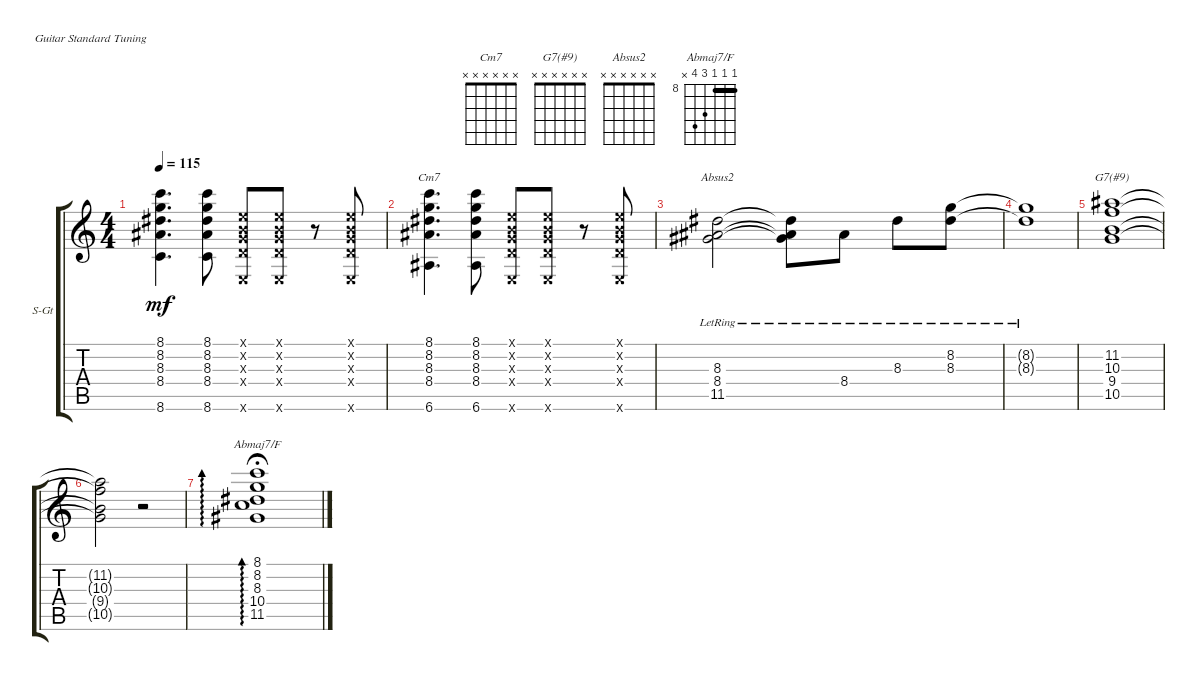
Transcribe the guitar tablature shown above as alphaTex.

\defaultSystemsLayout 4
\bracketExtendMode groupsimilarinstruments
\firstSystemTrackNameOrientation horizontal
\otherSystemsTrackNameOrientation horizontal
\track ("Steel Guitar" "S-Gt") {instrument acousticguitarsteel}
\staff {score tabs}
\tuning (E4 B3 G3 D3 A2 E2)
\chord ("Cm7" x x x x x x)
\chord ("G7(#9)" x x x x x x)
\chord ("Absus2" x x x x x x)
\chord ("Abmaj7/F" 8 8 8 10 11 x) {firstfret 8 showfingering false barre (8 8)}
\ts (4 4)
\tempo 115
\clef g2
\ks c
(8.1 8.2 8.3 8.6 8.4).4{d dy mf} (8.1 8.2 8.4 8.3 8.6).8 (0.1{x} 0.2{x} 0.3{x} 0.4{x} 0.6{x}).8 (0.4{x} 0.3{x} 0.2{x} 0.1{x} 0.6{x}).8 r.8 (0.1{x} 0.2{x} 0.3{x} 0.4{x} 0.6{x}).8 |
(8.1 8.2 8.3 6.6 8.4).4{d ch "Cm7"} (8.1 8.2 8.4 8.3 6.6).8 (0.1{x} 0.2{x} 0.3{x} 0.4{x} 0.6{x}).8 (0.4{x} 0.3{x} 0.2{x} 0.1{x} 0.6{x}).8 r.8 (0.1{x} 0.2{x} 0.3{x} 0.4{x} 0.6{x}).8 |
(11.5{lr} 8.4{lr} 8.3{lr}).2{ch "Absus2"} (11.5{lr t} 8.4{lr t} 8.3{lr t}).8 8.4{lr}.8 8.3{lr}.8 (8.3{lr} 8.2{lr}).8 |
(8.2{lr t} 8.3{lr t}).1 |
(11.2 9.4 10.3 10.5).1{ch "G7(#9)"} |
(11.2{t} 9.4{t} 10.3{t} 10.5{t}).2 r.2 |
(11.5 10.4 8.3 8.2 8.1).1{ad 0 ch "Abmaj7/F" fermata (medium 0.5)}
